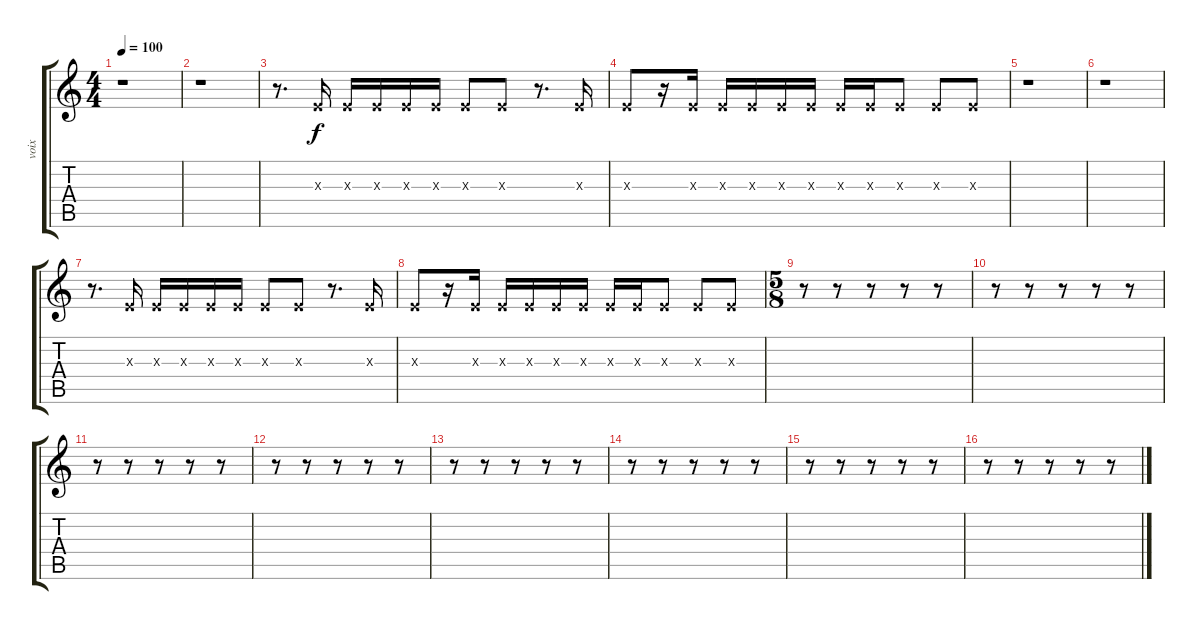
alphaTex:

\track ("voix" "voix") {instrument guitarharmonics}
\staff {score tabs}
\tuning (Db4 Ab3 E3 B2 Gb2 Db2) {hide}
\ts (4 4)
\tempo 100
\clef g2
\ks c
r.1{dy f} |
r.1 |
r.8{d} 0.3{x}.16 0.3{x}.16 0.3{x}.16 0.3{x}.16 0.3{x}.16 0.3{x}.8 0.3{x}.8 r.8{d} 0.3{x}.16 |
0.3{x}.8 r.16 0.3{x}.16 0.3{x}.16 0.3{x}.16 0.3{x}.16 0.3{x}.16 0.3{x}.16 0.3{x}.16 0.3{x}.8 0.3{x}.8 0.3{x}.8 |
r.1 |
r.1 |
r.8{d} 0.3{x}.16 0.3{x}.16 0.3{x}.16 0.3{x}.16 0.3{x}.16 0.3{x}.8 0.3{x}.8 r.8{d} 0.3{x}.16 |
0.3{x}.8 r.16 0.3{x}.16 0.3{x}.16 0.3{x}.16 0.3{x}.16 0.3{x}.16 0.3{x}.16 0.3{x}.16 0.3{x}.8 0.3{x}.8 0.3{x}.8 |
\ts (5 8)
r.8 r.8 r.8 r.8 r.8 |
r.8 r.8 r.8 r.8 r.8 |
r.8 r.8 r.8 r.8 r.8 |
r.8 r.8 r.8 r.8 r.8 |
r.8 r.8 r.8 r.8 r.8 |
r.8 r.8 r.8 r.8 r.8 |
r.8 r.8 r.8 r.8 r.8 |
r.8 r.8 r.8 r.8 r.8
